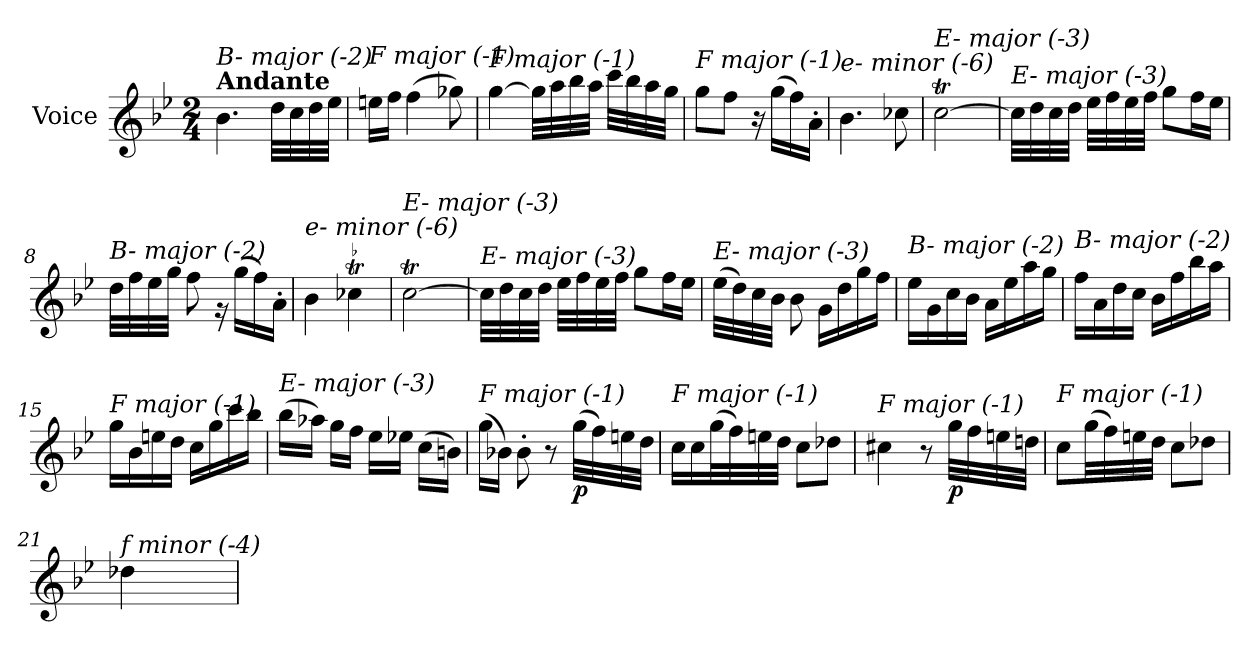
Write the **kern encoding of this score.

**kern	**dynam
*part1	*part1
*staff1	*staff1
*I"Voice	*
*clefG2	*
*k[b-e-]	*
*B-:	*
*M2/4	*
=1	=1
!LO:TX:a:B:t=Andante	!
!LO:TX:i:t=B- major (-2)	!
4.b-\	.
32dd\LLL	.
32cc\	.
32dd\	.
32ee-\JJJ	.
=2	=2
!LO:TX:i:t=F major (-1)	!
16een\LL	.
16ff\JJ	.
(>4ff\	.
8gg-Xi\)	.
=3	=3
!LO:TX:i:t=F major (-1)	!
[4gg\	.
32gg\LLL]	.
32aa\	.
32bb-\	.
32aa\JJJ	.
32ccc\LLL	.
32bb-\	.
32aa\	.
32gg\JJJ	.
=4	=4
!LO:TX:i:t=F major (-1)	!
8gg\L	.
8ff\J	.
16r	.
(>16gg\LL	.
16ff\)	.
16a'>\JJ	.
=5	=5
!LO:TX:i:t=e- minor (-6)	!
4.b-\	.
8cc-Xi\	.
=6	=6
!LO:TX:i:t=E- major (-3)	!
[2ccT\	.
!!LO:LB:g=z
=7	=7
!LO:TX:i:t=E- major (-3)	!
32cc\LLL]	.
32dd\	.
32cc\	.
32dd\JJJ	.
32ee-\LLL	.
32ff\	.
32ee-\	.
32ff\JJJ	.
8gg\L	.
16ff\L	.
16ee-\JJ	.
=8	=8
!LO:TX:i:t=B- major (-2)	!
32dd\LLL	.
32ff\	.
32ee-\	.
32gg\JJJ	.
8ff\	.
16rg	.
(>16gg\LL	.
16ff\)	.
16a'>\JJ	.
=9	=9
!LO:TX:i:t=e- minor (-6)	!
4b-\	.
4cc-XTi\	.
=10	=10
!LO:TX:i:t=E- major (-3)	!
[2ccT\	.
=11	=11
!LO:TX:i:t=E- major (-3)	!
32cc\LLL]	.
32dd\	.
32cc\	.
32dd\JJJ	.
32ee-\LLL	.
32ff\	.
32ee-\	.
32ff\JJJ	.
8gg\L	.
16ff\L	.
16ee-\JJ	.
!!LO:LB:g=z
=12	=12
!LO:TX:i:t=E- major (-3)	!
(>32ee-\LLL	.
32dd\)	.
32cc\	.
32b-\JJJ	.
8b-\	.
16g\LL	.
16dd\	.
16gg\	.
16ff\JJ	.
=13	=13
!LO:TX:i:t=B- major (-2)	!
16ee-\LL	.
16g\	.
16cc\	.
16b-\JJ	.
16a\LL	.
16ee-\	.
16aa\	.
16gg\JJ	.
=14	=14
!LO:TX:i:t=B- major (-2)	!
16ff\LL	.
16a\	.
16dd\	.
16cc\JJ	.
16b-\LL	.
16ff\	.
16bb-\	.
16aa\JJ	.
=15	=15
!LO:TX:i:t=F major (-1)	!
16gg\LL	.
16b-\	.
16een\	.
16dd\JJ	.
16cc\LL	.
16gg\	.
16ccc\	.
16bb-\JJ	.
!!LO:LB:g=z
=16	=16
!LO:TX:i:t=E- major (-3)	!
(>16bb-\LL	.
16aa-X\JJ)	.
16gg\LL	.
16ff\JJ	.
16ee-\LL	.
16ee-X\JJ	.
(>16cc\LL	.
16bn\JJ)	.
!!LO:LB:g=z
=17	=17
!LO:TX:i:t=F major (-1)	!
(>16gg\LL	.
16b-X\JJ)	.
8b-'>\	.
8r	.
!	!LO:DY:b
(>32gg\LLL	p
32ff\)	.
32een\	.
32dd\JJJ	.
=18	=18
!LO:TX:i:t=F major (-1)	!
16cc\LL	.
16cc\	.
(>32gg\L	.
32ff\)	.
32een\	.
32dd\JJJ	.
8cc\L	.
8dd-X\J	.
=19	=19
!LO:TX:i:t=F major (-1)	!
4cc#Xi\	.
8r	.
!	!LO:DY:b
32gg\LLL	p
32ff\	.
32een\	.
32ddn\JJJ	.
=20	=20
!LO:TX:i:t=F major (-1)	!
8cc\L	.
(>32gg\LL	.
32ff\)	.
32een\	.
32dd\JJJ	.
8cc\L	.
8dd-X\J	.
=21	=21
!LO:TX:i:t=f minor (-4)	!
4dd-X\	.
=	=
*-	*-
